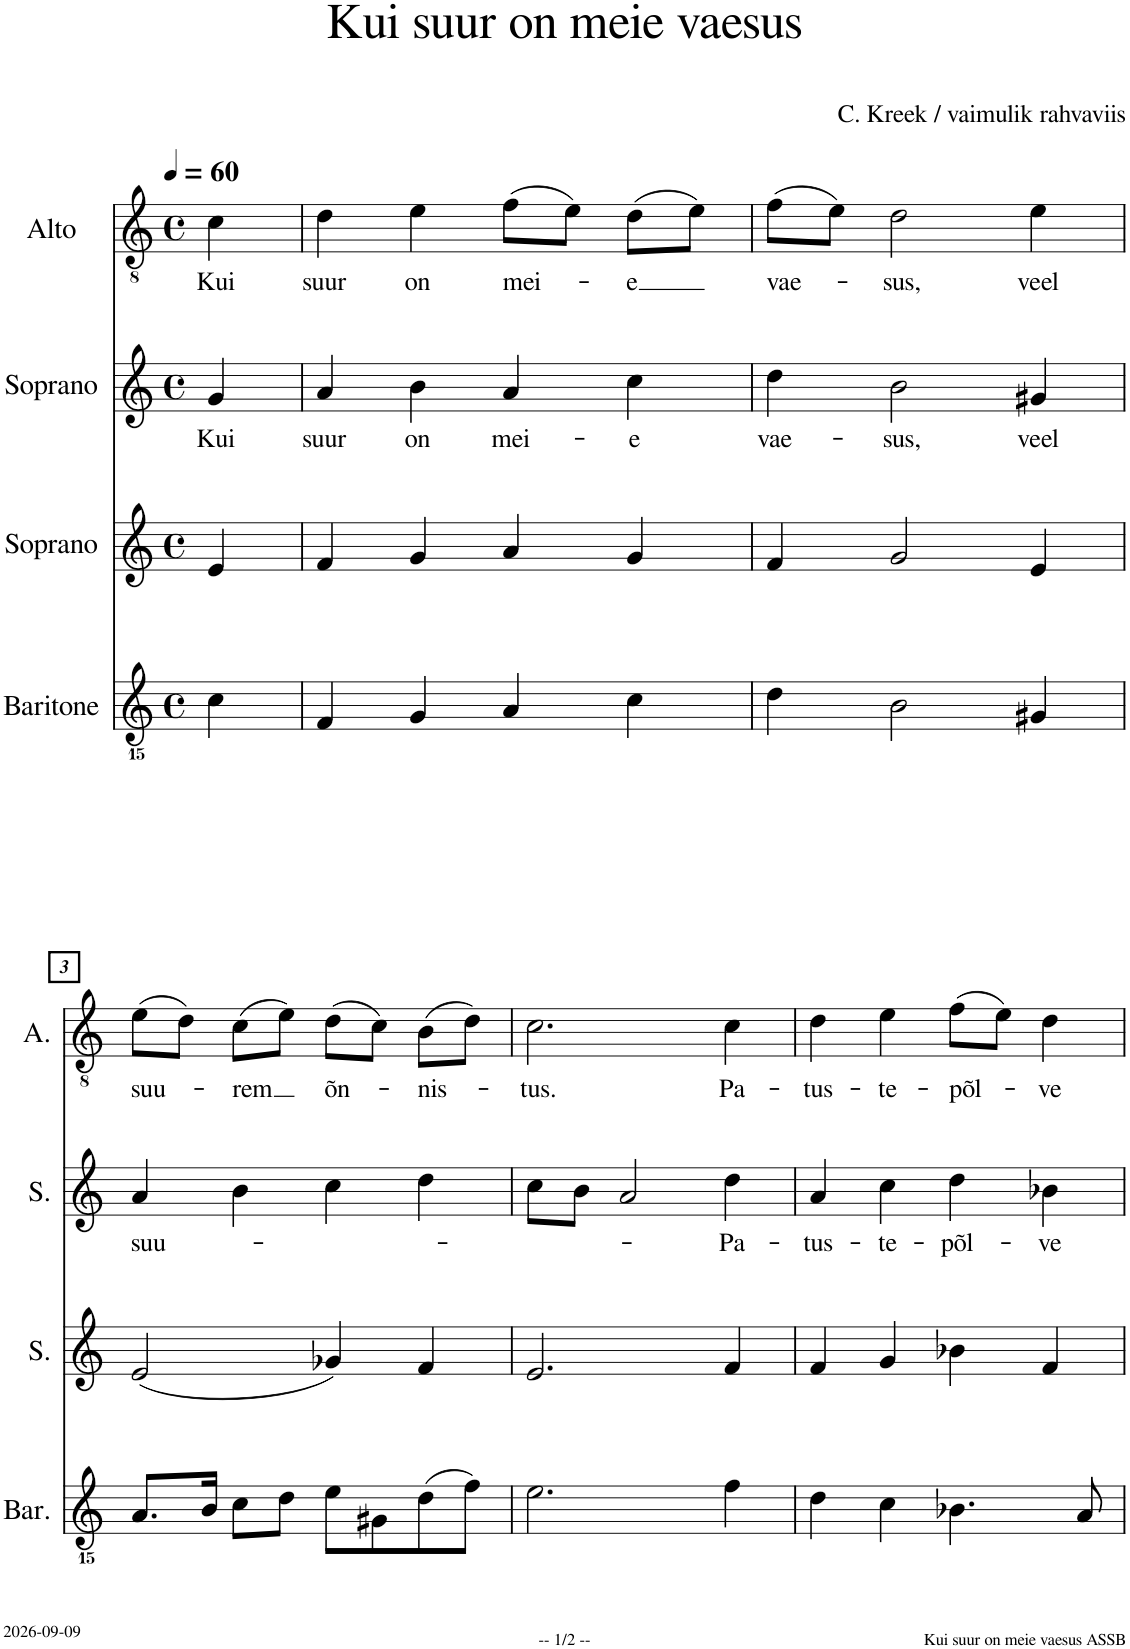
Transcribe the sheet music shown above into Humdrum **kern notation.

**kern	**kern	**kern	**text	**kern	**text
*part4	*part3	*part2	*part2	*part1	*part1
*staff4	*staff3	*staff2	*staff2	*staff1	*staff1
*I"Baritone	*I"Soprano	*I"Soprano	*	*I"Alto	*
*I'Bar.	*I'S.	*I'S.	*	*I'A.	*
*clefGvv2	*clefG2	*clefG2	*	*clefGv2	*
*	*	*	*	*Trd1c2	*
*k[]	*k[]	*k[]	*	*k[]	*
*M4/4	*M4/4	*M4/4	*	*M4/4	*
*met(c)	*met(c)	*met(c)	*	*met(c)	*
*MM60	*MM60	*MM60	*	*MM60	*
=	=	=	=	=	=
!	!	!	!LO:LY:b	!	!LO:LY:b
4C\	4e/	4g/	Kui	4c\	Kui
=1	=1	=1	=1	=1	=1
!	!	!	!LO:LY:b	!	!LO:LY:b
4FF/	4f/	4a/	suur	4d\	suur
!	!	!	!LO:LY:b	!	!LO:LY:b
4GG/	4g/	4b\	on	4e\	on
!	!	!	!LO:LY:b	!	!LO:LY:b
4AA/	4a/	4a/	mei-	(8f\L	mei-
.	.	.	.	8e\J)	.
!	!	!	!LO:LY:b	!	!LO:LY:b
4C\	4g/	4cc\	-e	(8d\L	-e
.	.	.	.	8e\J)	.
=2	=2	=2	=2	=2	=2
!	!	!	!LO:LY:b	!	!LO:LY:b
4D\	4f/	4dd\	vae-	(8f\L	vae-
.	.	.	.	8e\J)	.
!	!	!	!LO:LY:b	!	!LO:LY:b
2BB\	2g/	2b\	-sus,	2d\	-sus,
!	!	!	!LO:LY:b	!	!LO:LY:b
4GG#X/	4e/	4g#X/	veel	4e\	veel
!!LO:LB:g=z
=3	=3	=3	=3	=3	=3
!	!	!	!LO:LY:b	!	!LO:LY:b
8.AA/L	(2e/	4a/	suu-	(8e\L	suu-
.	.	.	.	8d\J)	.
16BB/Jk	.	.	.	.	.
!	!	!	!	!	!LO:LY:b
8C\L	.	4b\	.	(8c\L	-rem
8D\J	.	.	.	8e\J)	.
!	!	!	!	!	!LO:LY:b
8E\L	4g-X/)	4cc\	.	(8d\L	õn-
8GG#X\	.	.	.	8c\J)	.
!	!	!	!	!	!LO:LY:b
(8D\	4f/	4dd\	.	(8B\L	-nis-
8F\J)	.	.	.	8d\J)	.
=4	=4	=4	=4	=4	=4
!	!	!	!	!	!LO:LY:b
2.E\	2.e/	8cc\L	.	2.c\	-tus.
.	.	8b\J	.	.	.
.	.	2a/	.	.	.
!	!	!	!LO:LY:b	!	!LO:LY:b
4F\	4f/	4dd\	Pa-	4c\	Pa-
=5	=5	=5	=5	=5	=5
!	!	!	!LO:LY:b	!	!LO:LY:b
4D\	4f/	4a/	-tus-	4d\	-tus-
!	!	!	!LO:LY:b	!	!LO:LY:b
4C\	4g/	4cc\	-te-	4e\	-te-
!	!	!	!LO:LY:b	!	!LO:LY:b
4.BB-X\	4b-X\	4dd\	-põl-	(8f\L	-põl-
.	.	.	.	8e\J)	.
!	!	!	!LO:LY:b	!	!LO:LY:b
.	4f/	4b-X\	-ve	4d\	-ve
8AA/	.	.	.	.	.
=	=	=	=	=	=
*-	*-	*-	*-	*-	*-
